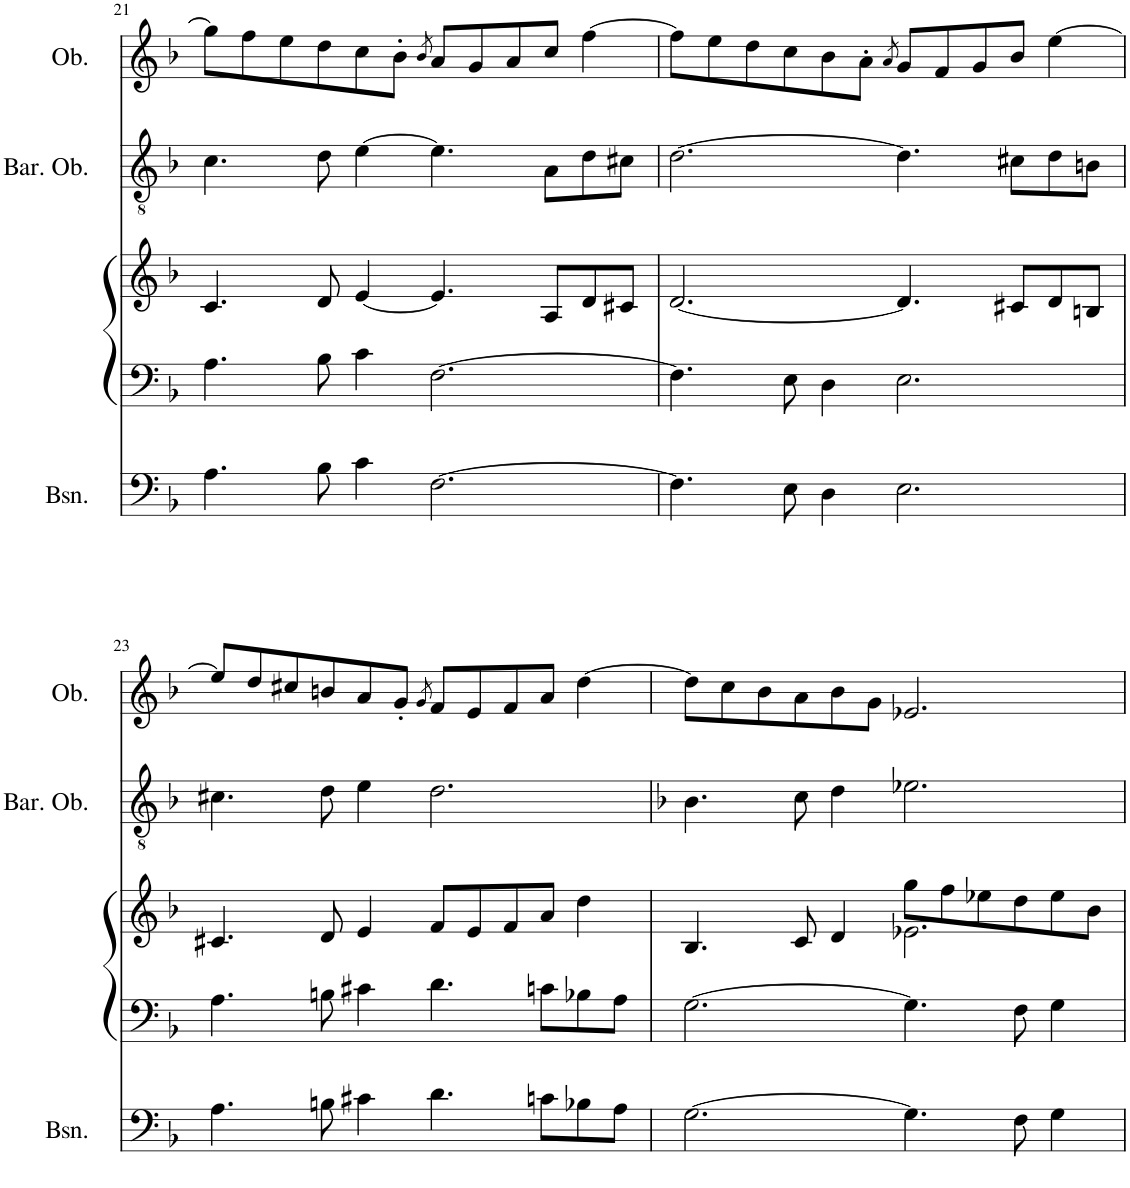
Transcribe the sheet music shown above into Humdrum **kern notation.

**kern	**kern	**kern	**kern	**kern	**kern
*part5	*part4	*part4	*part3	*part2	*part1
*staff6	*staff5	*staff4	*staff3	*staff2	*staff1
*I"Bassoon	*I"Piano	*	*I"Violoncello	*I"Baritone Oboe	*I"Oboe
*I'Bsn.	*I'Pno	*	*I'Vc.	*I'Bar. Ob.	*I'Ob.
!!LO:PB:g=z
*clefF4	*clefF4	*clefG2	*clefF4	*clefGv2	*clefG2
*k[b-]	*k[b-]	*k[b-]	*k[b-]	*k[b-]	*k[b-]
*M6/4	*M6/4	*M6/4	*M6/4	*M6/4	*M6/4
=21	=21	=21	=21	=21	=21
4.A\	4.A\	4.c/	4.A	4.c\	8gg\L]
.	.	.	.	.	8ff\
.	.	.	.	.	8ee\
8B-\	8B-\	8d/	8B-	8d\	8dd\
4c\	4c\	[4e/	4c	[4e\	8cc\
.	.	.	.	.	8b-'\J
.	.	.	.	.	8qb-/
[2.F\	[2.F\	4.e/]	[2.F	4.e\]	8a/L
.	.	.	.	.	8g/
.	.	.	.	.	8a/
.	.	8A/L	.	8A\L	8cc/J
.	.	8d/	.	8d\	[4ff\
.	.	8c#X/J	.	8c#X\J	.
=22	=22	=22	=22	=22	=22
4.F\]	4.F\]	[2.d/	4.F]	[2.d\	8ff\L]
.	.	.	.	.	8ee\
.	.	.	.	.	8dd\
8E\	8E\	.	8E	.	8cc\
4D\	4D\	.	4D	.	8b-\
.	.	.	.	.	8a'\J
.	.	.	.	.	8qa/
2.E\	2.E\	4.d/]	2.E	4.d\]	8g/L
.	.	.	.	.	8f/
.	.	.	.	.	8g/
.	.	8c#X/L	.	8c#X\L	8b-/J
.	.	8d/	.	8d\	[4ee\
.	.	8Bn/J	.	8Bn\J	.
!!LO:LB:g=z
=23	=23	=23	=23	=23	=23
4.A\	4.A\	4.c#X/	4.A	4.c#X\	8ee/L]
.	.	.	.	.	8dd/
.	.	.	.	.	8cc#X/
8Bn\	8Bn\	8d/	8Bn	8d\	8bn/
4c#X\	4c#X\	4e/	4c#X	4e\	8a/
.	.	.	.	.	8g'/J
.	.	.	.	.	8qg/
4.d\	4.d\	8f/L	4.d	2.d\	8f/L
.	.	8e/	.	.	8e/
.	.	8f/	.	.	8f/
8cn\L	8cn\L	8a/J	8cn\L	.	8a/J
8B-X\	8B-X\	4dd\	8B-X\	.	[4dd\
8A\J	8A\J	.	8A\J	.	.
=24	=24	=24	=24	=24	=24
*	*	*	*k[b-]	*k[b-]	*
*	*	*^	*	*	*
[2.G\	[2.G\	4.B-/	2.ryy	[2.G	4.B-\	8dd\L]
.	.	.	.	.	.	8cc\
.	.	.	.	.	.	8b-\
.	.	8c/	.	.	8c\	8a\
.	.	4d/	.	.	4d\	8b-\
.	.	.	.	.	.	8g\J
4.G\]	4.G\]	2.e-X\	8gg\L	4.G]	2.e-X\	2.e-X/
.	.	.	8ff\	.	.	.
.	.	.	8ee-X\	.	.	.
8F\	8F\	.	8dd\	8F	.	.
4G\	4G\	.	8ee-\	4G	.	.
.	.	.	8b-\J	.	.	.
*	*	*v	*v	*	*	*
=	=	=	=	=	=
*-	*-	*-	*-	*-	*-
